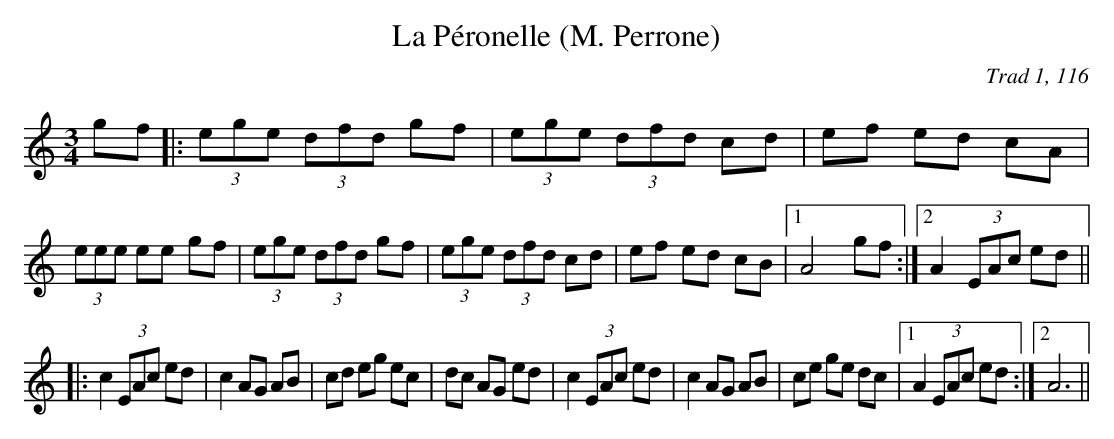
X:1
T:La Péronelle (M. Perrone)
C:Trad 1, 116
M:3/4
L:1/8
K:C
gf|:(3ege (3dfd gf|(3ege (3dfd cd|ef ed cA|(3eee ee gf|\
(3ege (3dfd  gf|(3ege (3dfd cd|ef ed cB|1 A4 gf:|2 A2 (3EAc ed||
|:c2 (3EAc ed|c2 AG AB|cd eg ec|dc AG ed|\
c2 (3EAc ed|c2 AG AB|ce ge dc|1 A2 (3EAc ed:|2 A6||
